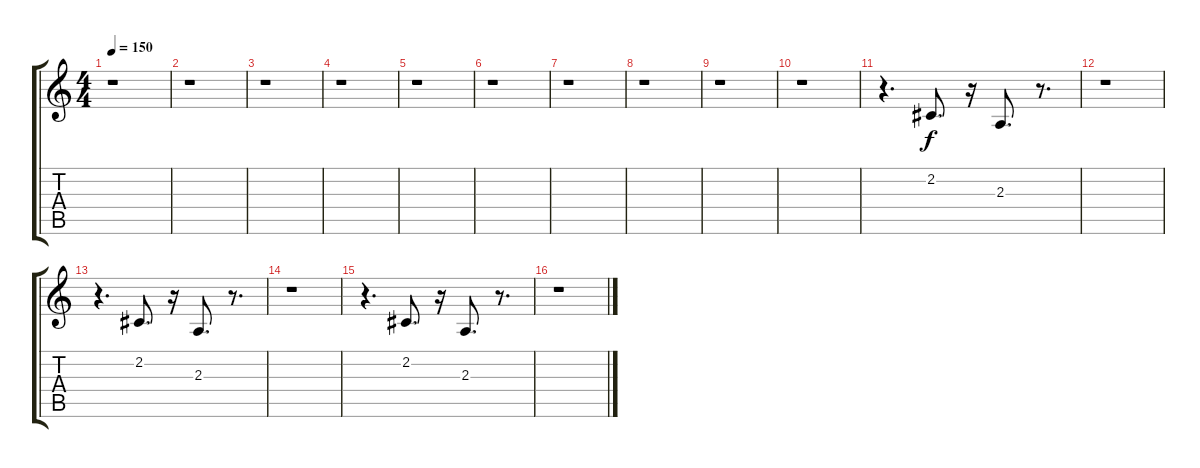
\track "" {instrument trombone}
\staff {score tabs}
\tuning (E4 B3 G3 D3 A2 E2) {hide}
\ts (4 4)
\tempo 150
\clef g2
\ks c
r.1{dy f} |
r.1 |
r.1 |
r.1 |
r.1 |
r.1 |
r.1 |
r.1 |
r.1 |
r.1 |
r.4{d} 2.2.8{d} r.16 2.3.8{d} r.8{d} |
r.1 |
r.4{d} 2.2.8{d} r.16 2.3.8{d} r.8{d} |
r.1 |
r.4{d} 2.2.8{d} r.16 2.3.8{d} r.8{d} |
r.1
